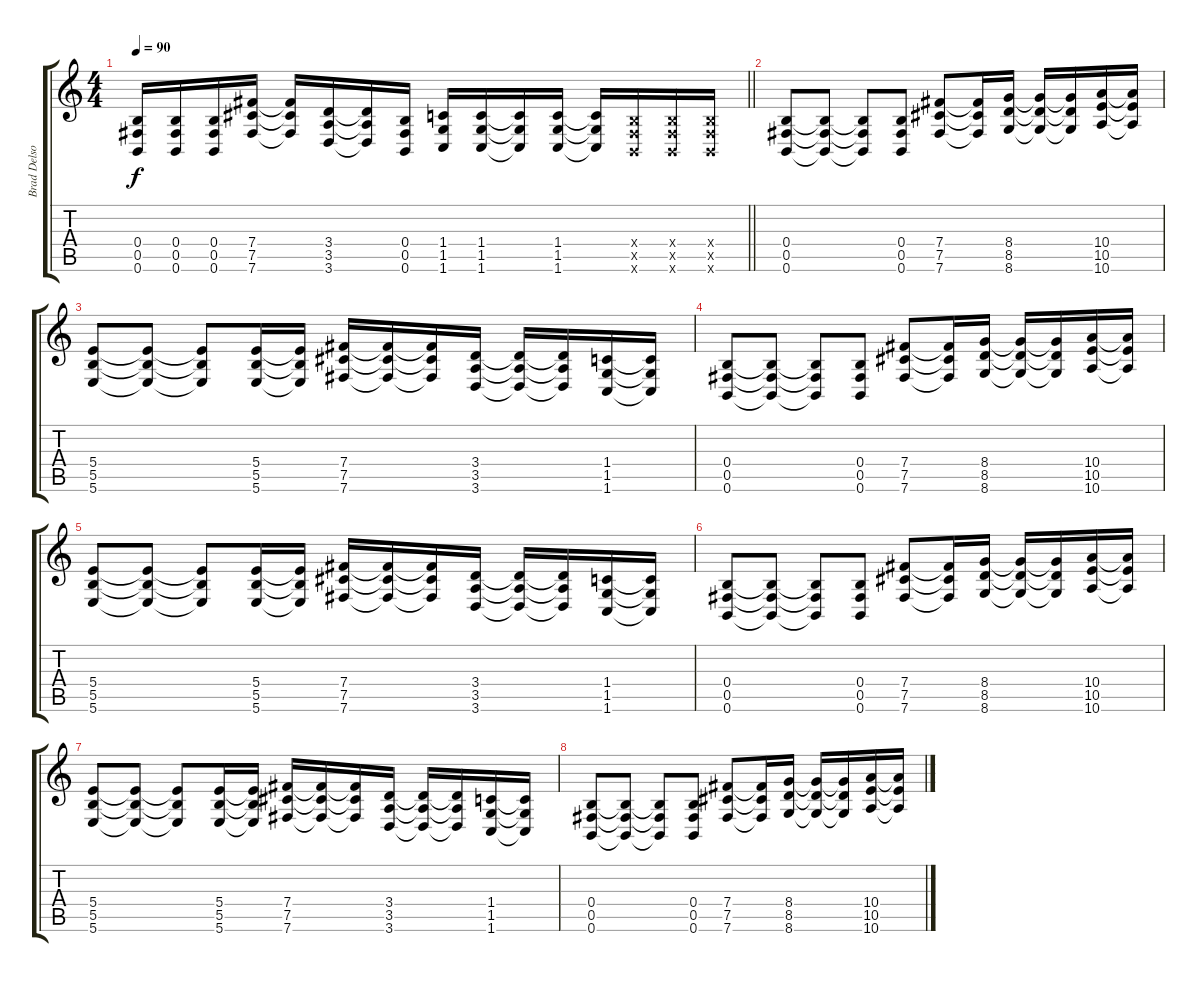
\track ("Brad Delson - Guitar" "Brad Delso") {instrument distortionguitar}
\staff {score tabs}
\tuning (Db4 Ab3 E3 B2 Gb2 B1) {hide}
\ts (4 4)
\tempo 90
\clef g2
\barLineRight lightlight
\ks c
(0.4 0.5 0.6).16{dy f} (0.4 0.5 0.6).16 (0.4 0.5 0.6).16 (7.4 7.5 7.6).16 (7.4{t} 7.5{t} 7.6{t}).16 (3.4 3.5 3.6).16 (3.4{t} 3.5{t} 3.6{t}).16 (0.4 0.5 0.6).16 (1.4 1.5 1.6).16 (1.4 1.5 1.6).16 (1.4{t} 1.5{t} 1.6{t}).16 (1.4 1.5 1.6).16 (1.4{t} 1.5{t} 1.6{t}).16 (0.4{x} 0.5{x} 0.6{x}).16 (0.4{x} 0.5{x} 0.6{x}).16 (0.4{x} 0.5{x} 0.6{x}).16 |
(0.4 0.5 0.6).8 (0.4{t} 0.5{t} 0.6{t}).8 (0.4{t} 0.5{t} 0.6{t}).8 (0.4 0.5 0.6).8 (7.4 7.5 7.6).8 (7.4{t} 7.5{t} 7.6{t}).16 (8.4 8.5 8.6).16 (8.4{t} 8.5{t} 8.6{t}).16 (8.4{t} 8.5{t} 8.6{t}).16 (10.4 10.5 10.6).16 (10.4{t} 10.5{t} 10.6{t}).16 |
(5.4 5.5 5.6).8 (5.4{t} 5.5{t} 5.6{t}).8 (5.4{t} 5.5{t} 5.6{t}).8 (5.4 5.5 5.6).16 (5.4{t} 5.5{t} 5.6{t}).16 (7.4 7.5 7.6).16 (7.4{t} 7.5{t} 7.6{t}).16 (7.4{t} 7.5{t} 7.6{t}).16 (3.4 3.5 3.6).16 (3.4{t} 3.5{t} 3.6{t}).16 (3.4{t} 3.5{t} 3.6{t}).16 (1.4 1.5 1.6).16 (1.4{t} 1.5{t} 1.6{t}).16 |
(0.4 0.5 0.6).8 (0.4{t} 0.5{t} 0.6{t}).8 (0.4{t} 0.5{t} 0.6{t}).8 (0.4 0.5 0.6).8 (7.4 7.5 7.6).8 (7.4{t} 7.5{t} 7.6{t}).16 (8.4 8.5 8.6).16 (8.4{t} 8.5{t} 8.6{t}).16 (8.4{t} 8.5{t} 8.6{t}).16 (10.4 10.5 10.6).16 (10.4{t} 10.5{t} 10.6{t}).16 |
(5.4 5.5 5.6).8 (5.4{t} 5.5{t} 5.6{t}).8 (5.4{t} 5.5{t} 5.6{t}).8 (5.4 5.5 5.6).16 (5.4{t} 5.5{t} 5.6{t}).16 (7.4 7.5 7.6).16 (7.4{t} 7.5{t} 7.6{t}).16 (7.4{t} 7.5{t} 7.6{t}).16 (3.4 3.5 3.6).16 (3.4{t} 3.5{t} 3.6{t}).16 (3.4{t} 3.5{t} 3.6{t}).16 (1.4 1.5 1.6).16 (1.4{t} 1.5{t} 1.6{t}).16 |
(0.4 0.5 0.6).8 (0.4{t} 0.5{t} 0.6{t}).8 (0.4{t} 0.5{t} 0.6{t}).8 (0.4 0.5 0.6).8 (7.4 7.5 7.6).8 (7.4{t} 7.5{t} 7.6{t}).16 (8.4 8.5 8.6).16 (8.4{t} 8.5{t} 8.6{t}).16 (8.4{t} 8.5{t} 8.6{t}).16 (10.4 10.5 10.6).16 (10.4{t} 10.5{t} 10.6{t}).16 |
(5.4 5.5 5.6).8 (5.4{t} 5.5{t} 5.6{t}).8 (5.4{t} 5.5{t} 5.6{t}).8 (5.4 5.5 5.6).16 (5.4{t} 5.5{t} 5.6{t}).16 (7.4 7.5 7.6).16 (7.4{t} 7.5{t} 7.6{t}).16 (7.4{t} 7.5{t} 7.6{t}).16 (3.4 3.5 3.6).16 (3.4{t} 3.5{t} 3.6{t}).16 (3.4{t} 3.5{t} 3.6{t}).16 (1.4 1.5 1.6).16 (1.4{t} 1.5{t} 1.6{t}).16 |
(0.4 0.5 0.6).8 (0.4{t} 0.5{t} 0.6{t}).8 (0.4{t} 0.5{t} 0.6{t}).8 (0.4 0.5 0.6).8 (7.4 7.5 7.6).8 (7.4{t} 7.5{t} 7.6{t}).16 (8.4 8.5 8.6).16 (8.4{t} 8.5{t} 8.6{t}).16 (8.4{t} 8.5{t} 8.6{t}).16 (10.4 10.5 10.6).16 (10.4{t} 10.5{t} 10.6{t}).16
